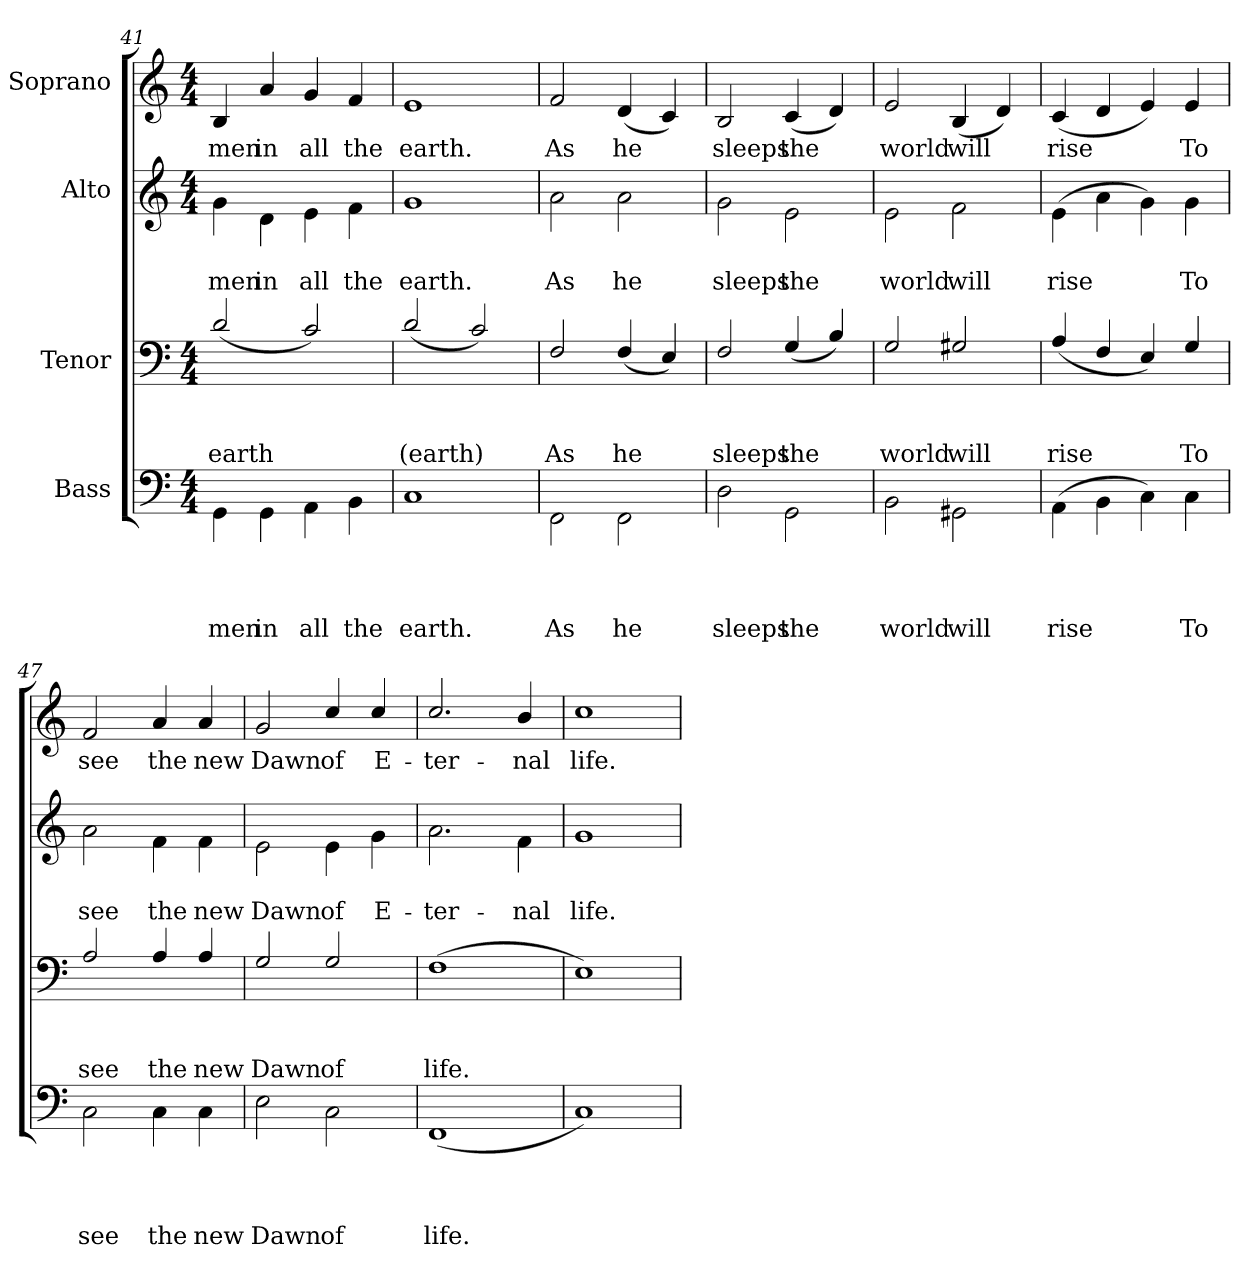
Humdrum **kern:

**kern	**text	**text	**text	**text	**kern	**text	**text	**text	**kern	**text	**text	**kern	**text
*part4	*part4	*part4	*part4	*part4	*part3	*part3	*part3	*part3	*part2	*part2	*part2	*part1	*part1
*staff4	*staff4	*staff4	*staff4	*staff4	*staff3	*staff3	*staff3	*staff3	*staff2	*staff2	*staff2	*staff1	*staff1
*I"Bass	*	*	*	*	*I"Tenor	*	*	*	*I"Alto	*	*	*I"Soprano	*
*clefF4	*	*	*	*	*clefF4	*	*	*	*clefG2	*	*	*clefG2	*
*k[]	*	*	*	*	*k[]	*	*	*	*k[]	*	*	*k[]	*
*C:	*	*	*	*	*C:	*	*	*	*C:	*	*	*C:	*
*M4/4	*	*	*	*	*M4/4	*	*	*	*M4/4	*	*	*M4/4	*
=41	=41	=41	=41	=41	=41	=41	=41	=41	=41	=41	=41	=41	=41
!	!	!	!	!LO:LY:b	!	!	!	!LO:LY:b	!	!	!LO:LY:b	!	!LO:LY:b
4GG\	.	.	.	men	(<2d/	.	.	earth	4g\	.	men	4B/	men
!	!	!	!	!LO:LY:b	!	!	!	!	!	!	!LO:LY:b	!	!LO:LY:b
4GG\	.	.	.	in	.	.	.	.	4d\	.	in	4a/	in
!	!	!	!	!LO:LY:b	!	!	!	!	!	!	!LO:LY:b	!	!LO:LY:b
4AA\	.	.	.	all	2c/)	.	.	.	4e\	.	all	4g/	all
!	!	!	!	!LO:LY:b	!	!	!	!	!	!	!LO:LY:b	!	!LO:LY:b
4BB\	.	.	.	the	.	.	.	.	4f\	.	the	4f/	the
=42	=42	=42	=42	=42	=42	=42	=42	=42	=42	=42	=42	=42	=42
!	!	!	!	!LO:LY:b	!	!	!	!LO:LY:b	!	!	!LO:LY:b	!	!LO:LY:b
1C	.	.	.	earth.	(<2d/	.	.	(earth)	1g	.	earth.	1e	earth.
.	.	.	.	.	2c/)	.	.	.	.	.	.	.	.
=43	=43	=43	=43	=43	=43	=43	=43	=43	=43	=43	=43	=43	=43
!	!	!	!	!LO:LY:b	!	!	!	!LO:LY:b	!	!	!LO:LY:b	!	!LO:LY:b
2FF\	.	.	.	As	2F/	.	.	As	2a\	.	As	2f/	As
!	!	!	!	!LO:LY:b	!	!	!	!LO:LY:b	!	!	!LO:LY:b	!	!LO:LY:b
2FF\	.	.	.	he	(<4F/	.	.	he	2a\	.	he	(<4d/	he
.	.	.	.	.	4E/)	.	.	.	.	.	.	4c/)	.
!!LO:LB:g=z
=44	=44	=44	=44	=44	=44	=44	=44	=44	=44	=44	=44	=44	=44
!	!	!	!	!LO:LY:b	!	!	!	!LO:LY:b	!	!	!LO:LY:b	!	!LO:LY:b
2D\	.	.	.	sleeps	2F/	.	.	sleeps	2g\	.	sleeps	2B/	sleeps
!	!	!	!	!LO:LY:b	!	!	!	!LO:LY:b	!	!	!LO:LY:b	!	!LO:LY:b
2GG\	.	.	.	the	(<4G/	.	.	the	2e\	.	the	(<4c/	the
.	.	.	.	.	4B/)	.	.	.	.	.	.	4d/)	.
=45	=45	=45	=45	=45	=45	=45	=45	=45	=45	=45	=45	=45	=45
!	!	!	!	!LO:LY:b	!	!	!	!LO:LY:b	!	!	!LO:LY:b	!	!LO:LY:b
2BB\	.	.	.	world	2G/	.	.	world	2e\	.	world	2e/	world
!	!	!	!	!LO:LY:b	!	!	!	!LO:LY:b	!	!	!LO:LY:b	!	!LO:LY:b
2GG#X\	.	.	.	will	2G#X/	.	.	will	2f\	.	will	(<4B/	will
.	.	.	.	.	.	.	.	.	.	.	.	4d/)	.
=46	=46	=46	=46	=46	=46	=46	=46	=46	=46	=46	=46	=46	=46
!	!	!	!	!LO:LY:b	!	!	!	!LO:LY:b	!	!	!LO:LY:b	!	!LO:LY:b
(>4AA\	.	.	.	rise	(<4A/	.	.	rise	(>4e\	.	rise	(<4c/	rise
4BB\	.	.	.	.	4F/	.	.	.	4a\	.	.	4d/	.
4C\)	.	.	.	.	4E/)	.	.	.	4g\)	.	.	4e/)	.
!	!	!	!	!LO:LY:b	!	!	!	!LO:LY:b	!	!	!LO:LY:b	!	!LO:LY:b
4C\	.	.	.	To	4G/	.	.	To	4g\	.	To	4e/	To
=47	=47	=47	=47	=47	=47	=47	=47	=47	=47	=47	=47	=47	=47
!	!	!	!	!LO:LY:b	!	!	!	!LO:LY:b	!	!	!LO:LY:b	!	!LO:LY:b
2C\	.	.	.	see	2A/	.	.	see	2a\	.	see	2f/	see
!	!	!	!	!LO:LY:b	!	!	!	!LO:LY:b	!	!	!LO:LY:b	!	!LO:LY:b
4C\	.	.	.	the	4A/	.	.	the	4f\	.	the	4a/	the
!	!	!	!	!LO:LY:b	!	!	!	!LO:LY:b	!	!	!LO:LY:b	!	!LO:LY:b
4C\	.	.	.	new	4A/	.	.	new	4f\	.	new	4a/	new
=48	=48	=48	=48	=48	=48	=48	=48	=48	=48	=48	=48	=48	=48
!	!	!	!	!LO:LY:b	!	!	!	!LO:LY:b	!	!	!LO:LY:b	!	!LO:LY:b
2E\	.	.	.	Dawn	2G/	.	.	Dawn	2e\	.	Dawn	2g/	Dawn
!	!	!	!	!LO:LY:b	!	!	!	!LO:LY:b	!	!	!LO:LY:b	!	!LO:LY:b
2C\	.	.	.	of	2G/	.	.	of	4e\	.	of	4cc/	of
!	!	!	!	!	!	!	!	!	!	!	!LO:LY:b	!	!LO:LY:b
.	.	.	.	.	.	.	.	.	4g\	.	E-	4cc/	E-
=49	=49	=49	=49	=49	=49	=49	=49	=49	=49	=49	=49	=49	=49
!	!	!	!	!LO:LY:b	!	!	!	!LO:LY:b	!	!	!LO:LY:b	!	!LO:LY:b
(<1FF	.	.	.	life.	(<1F	.	.	life.	2.a\	.	-ter-	2.cc/	-ter-
!	!	!	!	!	!	!	!	!	!	!	!LO:LY:b	!	!LO:LY:b
.	.	.	.	.	.	.	.	.	4f\	.	-nal	4b/	-nal
=50	=50	=50	=50	=50	=50	=50	=50	=50	=50	=50	=50	=50	=50
!	!	!	!	!	!	!	!	!	!	!	!LO:LY:b	!	!LO:LY:b
1C)	.	.	.	.	1E)	.	.	.	1g	.	life.	1cc	life.
=	=	=	=	=	=	=	=	=	=	=	=	=	=
*-	*-	*-	*-	*-	*-	*-	*-	*-	*-	*-	*-	*-	*-
